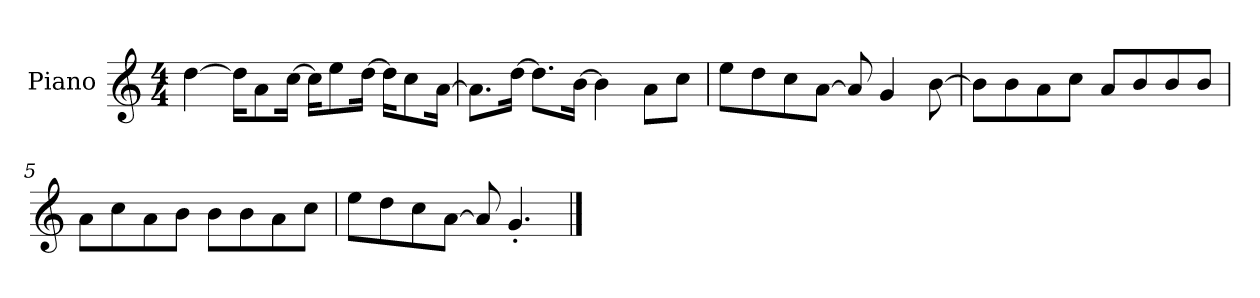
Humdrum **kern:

**kern
*part1
*staff1
*I"Piano
*I'P-no
*clefG2
*k[]
*M4/4
*MM90
=1
[4dd\
16dd\KL]
8a\
[16cc\Jk
16cc\KL]
8ee\
[16dd\Jk
16dd\KL]
8cc\
[16a\Jk
=2
8.a\L]
[16dd\Jk
8.dd\L]
[16b\Jk
4b\]
8a\L
8cc\J
=3
8ee\L
8dd\
8cc\
[8a\J
8a/]
4g/
[8b\
=4
8b\L]
8b\
8a\
8cc\J
8a/L
8b/
8b/
8b/J
!!LO:LB:g=z
=5
8a\L
8cc\
8a\
8b\J
8b\L
8b\
8a\
8cc\J
=6
8ee\L
8dd\
8cc\
[8a\J
8a/]
4.g'/
==
*-
